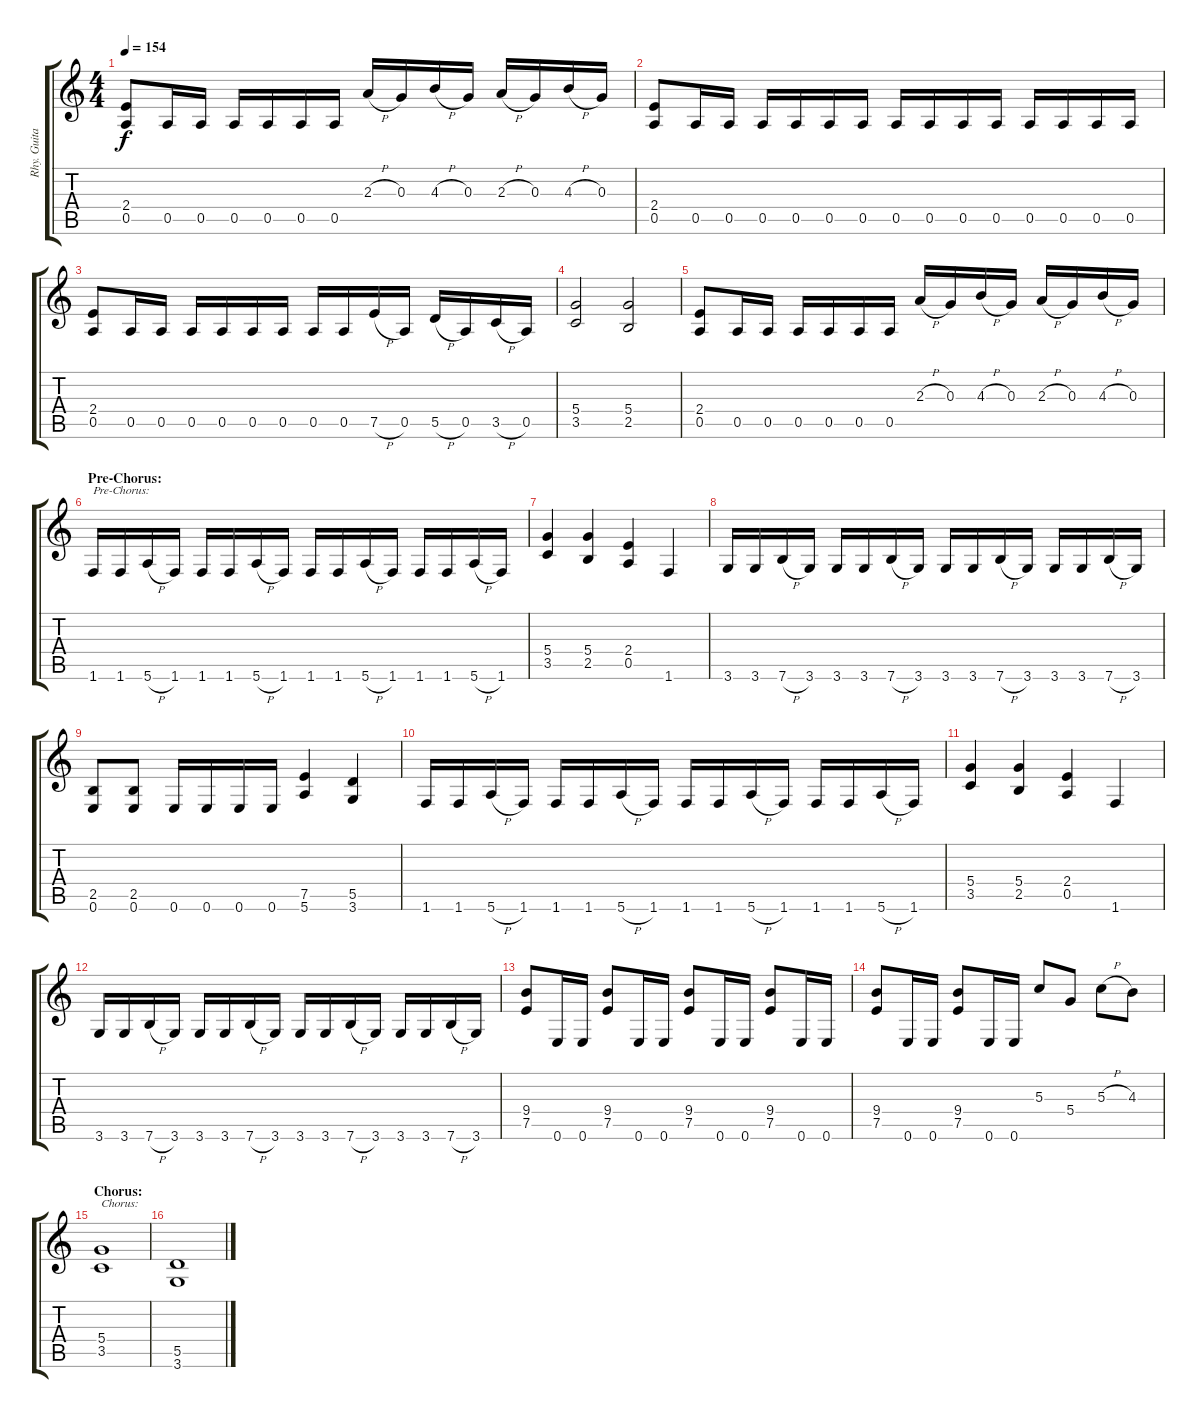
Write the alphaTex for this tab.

\track ("Rhy. Guitar 1" "Rhy. Guita") {instrument distortionguitar}
\staff {score tabs}
\tuning (E4 B3 G3 D3 A2 E2) {hide}
\ts (4 4)
\tempo 154
\clef g2
\ks c
(2.4 0.5).8{dy f} 0.5.16 0.5.16 0.5.16 0.5.16 0.5.16 0.5.16 2.3{h}.16 0.3.16 4.3{h}.16 0.3.16 2.3{h}.16 0.3.16 4.3{h}.16 0.3.16 |
(2.4 0.5).8 0.5.16 0.5.16 0.5.16 0.5.16 0.5.16 0.5.16 0.5.16 0.5.16 0.5.16 0.5.16 0.5.16 0.5.16 0.5.16 0.5.16 |
(2.4 0.5).8 0.5.16 0.5.16 0.5.16 0.5.16 0.5.16 0.5.16 0.5.16 0.5.16 7.5{h}.16 0.5.16 5.5{h}.16 0.5.16 3.5{h}.16 0.5.16 |
(5.4 3.5).2 (5.4 2.5).2 |
(2.4 0.5).8 0.5.16 0.5.16 0.5.16 0.5.16 0.5.16 0.5.16 2.3{h}.16 0.3.16 4.3{h}.16 0.3.16 2.3{h}.16 0.3.16 4.3{h}.16 0.3.16 |
\section ("" "Pre-Chorus:")
1.6.16{txt "Pre-Chorus:"} 1.6.16 5.6{h}.16 1.6.16 1.6.16 1.6.16 5.6{h}.16 1.6.16 1.6.16 1.6.16 5.6{h}.16 1.6.16 1.6.16 1.6.16 5.6{h}.16 1.6.16 |
(5.4 3.5).4 (5.4 2.5).4 (2.4 0.5).4 1.6.4 |
3.6.16 3.6.16 7.6{h}.16 3.6.16 3.6.16 3.6.16 7.6{h}.16 3.6.16 3.6.16 3.6.16 7.6{h}.16 3.6.16 3.6.16 3.6.16 7.6{h}.16 3.6.16 |
(2.5 0.6).8 (2.5 0.6).8 0.6.16 0.6.16 0.6.16 0.6.16 (7.5 5.6).4 (5.5 3.6).4 |
1.6.16 1.6.16 5.6{h}.16 1.6.16 1.6.16 1.6.16 5.6{h}.16 1.6.16 1.6.16 1.6.16 5.6{h}.16 1.6.16 1.6.16 1.6.16 5.6{h}.16 1.6.16 |
(5.4 3.5).4 (5.4 2.5).4 (2.4 0.5).4 1.6.4 |
3.6.16 3.6.16 7.6{h}.16 3.6.16 3.6.16 3.6.16 7.6{h}.16 3.6.16 3.6.16 3.6.16 7.6{h}.16 3.6.16 3.6.16 3.6.16 7.6{h}.16 3.6.16 |
(9.4 7.5).8 0.6.16 0.6.16 (9.4 7.5).8 0.6.16 0.6.16 (9.4 7.5).8 0.6.16 0.6.16 (9.4 7.5).8 0.6.16 0.6.16 |
(9.4 7.5).8 0.6.16 0.6.16 (9.4 7.5).8 0.6.16 0.6.16 5.3.8 5.4.8 5.3{h}.8 4.3.8 |
\section ("" "Chorus:")
(5.4 3.5).1{txt "Chorus:"} |
(5.5 3.6).1
